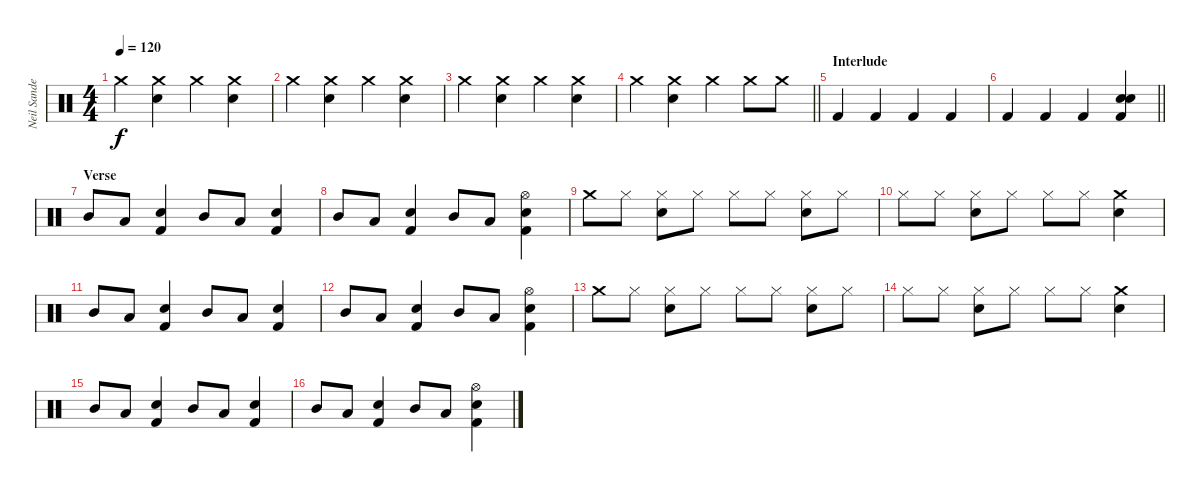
\track ("Neil Sanderson (Drums)" "Neil Sande") {instrument percussion}
\staff {score}
\articulation defaults
\ts (4 4)
\tempo 120
\clef neutral
\ks c "Crash medium (hit)".4{dy f}
("Crash medium (hit)" "Electric Snare (hit)").4 "Crash medium (hit)".4 ("Crash medium (hit)" "Electric Snare (hit)").4 |
"Crash medium (hit)".4 ("Crash medium (hit)" "Electric Snare (hit)").4 "Crash medium (hit)".4 ("Crash medium (hit)" "Electric Snare (hit)").4 |
"Crash medium (hit)".4 ("Crash medium (hit)" "Electric Snare (hit)").4 "Crash medium (hit)".4 ("Crash medium (hit)" "Electric Snare (hit)").4 |
\barLineRight lightlight "Crash medium (hit)".4
("Crash medium (hit)" "Electric Snare (hit)").4 "Crash medium (hit)".4 "Crash medium (hit)".8 "Crash medium (hit)".8 |
\section ("" "Interlude")
"Kick (hit) 2".4 "Kick (hit) 2".4 "Kick (hit) 2".4 "Kick (hit) 2".4 |
\barLineRight lightlight "Kick (hit) 2".4 "Kick (hit) 2".4 "Kick (hit) 2".4
("Electric Snare (hit)" "Electric Snare (hit)" "Kick (hit) 2").4 |
\section ("" "Verse")
"Mid Tom (hit)".8 "Low Tom (hit)".8 ("Electric Snare (hit)" "Kick (hit) 2").4 "Mid Tom (hit)".8 "Low Tom (hit)".8 ("Electric Snare (hit)" "Kick (hit) 2").4 |
"Mid Tom (hit)".8 "Low Tom (hit)".8 ("Electric Snare (hit)" "Kick (hit) 2").4 "Mid Tom (hit)".8 "Low Tom (hit)".8 ("Hi-Hat (open)" "Electric Snare (hit)" "Kick (hit) 2").4 |
"Crash medium (hit)".8 "Hi-Hat (closed)".8 ("Hi-Hat (closed)" "Electric Snare (hit)").8 "Hi-Hat (closed)".8 "Hi-Hat (closed)".8 "Hi-Hat (closed)".8 ("Hi-Hat (closed)" "Electric Snare (hit)").8 "Hi-Hat (closed)".8 |
"Hi-Hat (closed)".8 "Hi-Hat (closed)".8 ("Hi-Hat (closed)" "Electric Snare (hit)").8 "Hi-Hat (closed)".8 "Hi-Hat (closed)".8 "Hi-Hat (closed)".8 ("Crash medium (hit)" "Electric Snare (hit)").4 |
"Mid Tom (hit)".8 "Low Tom (hit)".8 ("Electric Snare (hit)" "Kick (hit) 2").4 "Mid Tom (hit)".8 "Low Tom (hit)".8 ("Electric Snare (hit)" "Kick (hit) 2").4 |
"Mid Tom (hit)".8 "Low Tom (hit)".8 ("Electric Snare (hit)" "Kick (hit) 2").4 "Mid Tom (hit)".8 "Low Tom (hit)".8 ("Hi-Hat (open)" "Electric Snare (hit)" "Kick (hit) 2").4 |
"Crash medium (hit)".8 "Hi-Hat (closed)".8 ("Hi-Hat (closed)" "Electric Snare (hit)").8 "Hi-Hat (closed)".8 "Hi-Hat (closed)".8 "Hi-Hat (closed)".8 ("Hi-Hat (closed)" "Electric Snare (hit)").8 "Hi-Hat (closed)".8 |
"Hi-Hat (closed)".8 "Hi-Hat (closed)".8 ("Hi-Hat (closed)" "Electric Snare (hit)").8 "Hi-Hat (closed)".8 "Hi-Hat (closed)".8 "Hi-Hat (closed)".8 ("Crash medium (hit)" "Electric Snare (hit)").4 |
"Mid Tom (hit)".8 "Low Tom (hit)".8 ("Electric Snare (hit)" "Kick (hit) 2").4 "Mid Tom (hit)".8 "Low Tom (hit)".8 ("Electric Snare (hit)" "Kick (hit) 2").4 |
"Mid Tom (hit)".8 "Low Tom (hit)".8 ("Electric Snare (hit)" "Kick (hit) 2").4 "Mid Tom (hit)".8 "Low Tom (hit)".8 ("Hi-Hat (open)" "Electric Snare (hit)" "Kick (hit) 2").4
